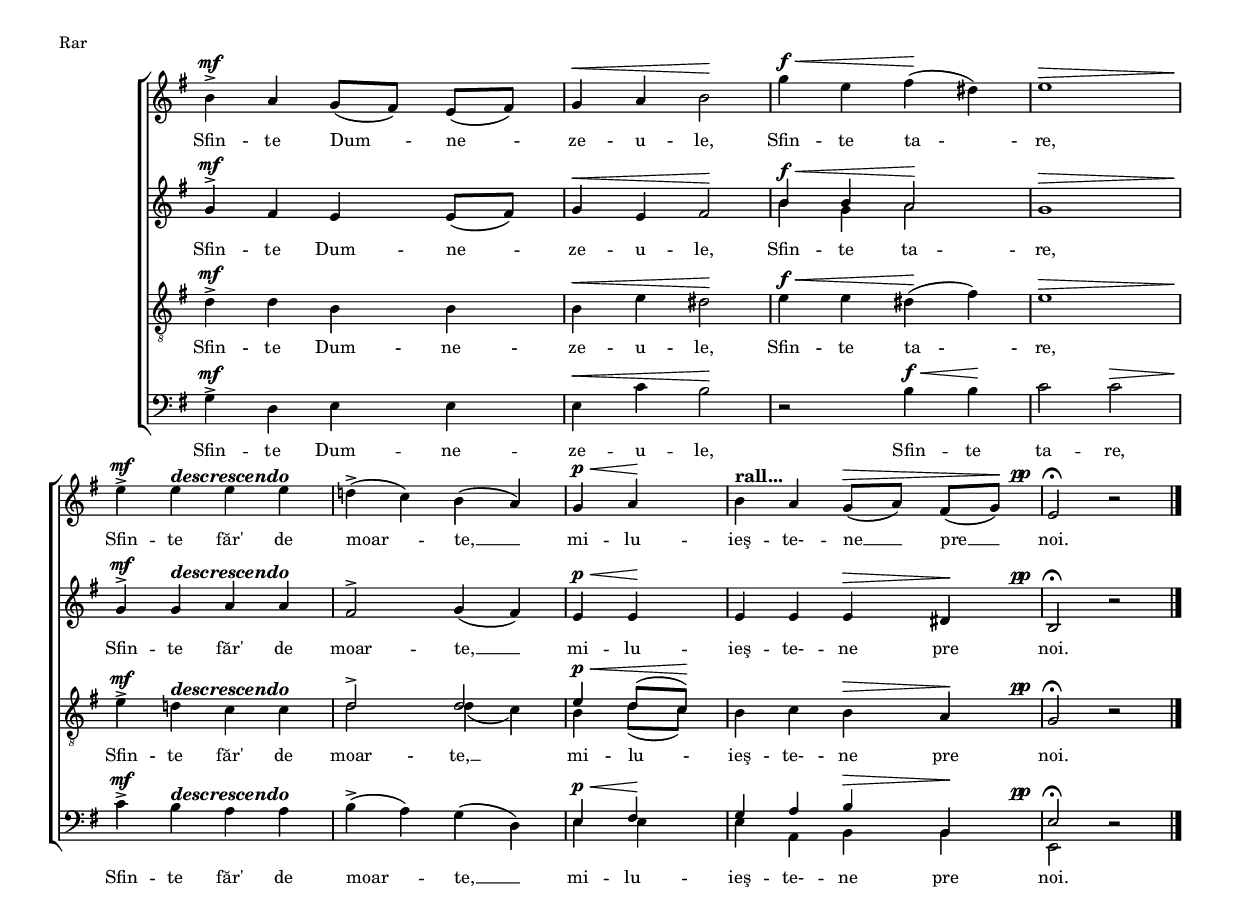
\version "2.19.80"
\include "defines.ly"
#(define myNoteSpacing 8.0)
#(define myStaffSpacing 1.5)
midiTempo =
  \midi {
    \tempo 4 = 80
    }


\include "preamble.ly"

\header {
  meter = "Rar"
}

global = {
  \globalPreamble
  \key g \major
  \override Staff.TimeSignature.stencil = #ly:text-interface::print
  \override Staff.TimeSignature.text = #""
  \time 2/4
}

ppAndFermata = \markup {
  \hspace #-5.0
  \musicglyph "p"
  \hspace #-1.0
  \musicglyph "p"
  \hspace #1.0
  \musicglyph "scripts.ufermata"
}

sopWords = \lyricmode {
  Sfin -- te Dum -- ne -- ze -- u -- le,
  Sfin -- te ta -- re,
  Sfin -- te făr' de moar -- te, __
  mi -- lu -- ieş -- te- -- ne __ pre __ noi.
}

altoWords = \lyricmode {
  Sfin -- te Dum -- ne -- ze -- u -- le,
  Sfin -- te ta -- re,
  Sfin -- te făr' de moar -- te, __
  mi -- lu -- ieş -- te- -- ne pre noi.
}

tenorWords = \altoWords

bassWords = \altoWords

sopMusic = \relative c' {
  \cadenzaOn

  % Sfinte Dumnezeule
  b'4^\accent^\mf a g8([ fis)] e([ fis)] \bar "|"
  g4^\< a b2\! \bar "|"

  % Sfinte tare
  g'4^\f^\< e fis(\! dis) \bar "|"
  e1^\> \bar "|"

  % Sfinte făr' de moarte
  e4\!^\accent^\mf e^\descrescendoMarkup e e \bar "|"
  d(^\accent c) b( a) \bar "|"

  % Miluieşte-ne pre noi.
  g^\p^\< a\! \bar "|"
  b^\rallMarkup a g8([^\> a)] fis([ g)]\! \bar "|"
  e2^\ppAndFermata r \bar "|."
}

altoMusic = \relative c' {
  \cadenzaOn

  % Sfinte Dumnezeule
  g'4^\accent^\mf fis e e8([ fis)]
  g4^\< e fis2\!

  % Sfinte tare
  <<
    {
      \voiceOne
      b4^\f^\< b a2\!
    }
    \new Voice = "split" {
      \voiceTwo
      b4 g a2
    }
  >>
  \oneVoice
  g1^\>

  % Sfinte făr' de moarte
  g4\!^\accent^\mf g^\descrescendoMarkup a a
  fis2^\accent g4( fis)

  % Miluieşte-ne pre noi.
  e^\p^\< e\!
  e e e^\> dis\!
  b2^\ppAndFermata r
}

tenorMusic = \relative c' {
  \cadenzaOn

  % Sfinte Dumnezeule
  d4^\accent^\mf d b b
  b^\< e dis2\!

  \accidentalStyle forget
  % Sfinte tare
  e4^\f^\< e dis(\! fis)
  e1^\>

  \accidentalStyle default
  % Sfinte făr' de moarte
  e4\!^\accent^\mf d^\descrescendoMarkup c c
  <<
    {
      \voiceOne
      d2^\accent d
    }
    \new Voice = "split" {
      \voiceTwo
      d2 d4( c)
    }
  >>
  \oneVoice

  % Miluieşte-ne pre noi.
  <<
    {
      \voiceOne
      e^\p^\< d8([ c)]\!
    }
    \new Voice = "split" {
      \voiceTwo
      b4 d8([ c)]
    }
  >>
  \oneVoice

  b4 c b^\> a\!
  g2^\ppAndFermata r2
}

bassMusic = \relative c' {
  \cadenzaOn

  % Sfinte Dumnezeule
  g4^\accent^\mf d e e
  e^\< c' b2\!

  % Sfinte tare
  r2 b4^\f^\< b\!
  c2 c^\>

  % Sfinte făr' de moarte
  c4\!^\accent^\mf b^\descrescendoMarkup a a
  b(^\accent a) g( d)

  % Miluieşte-ne pre noi.
  <<
    {
      \voiceOne
      e^\p^\< fis\!
      g a b^\> b,\!
      e2^\ppAndFermata
    }
    \new Voice = "split" {
      \voiceTwo
      e4 e
      e a, b b
      e,2
    }
  >>
  \oneVoice
  r2
}

\include "four-staves.ly"
